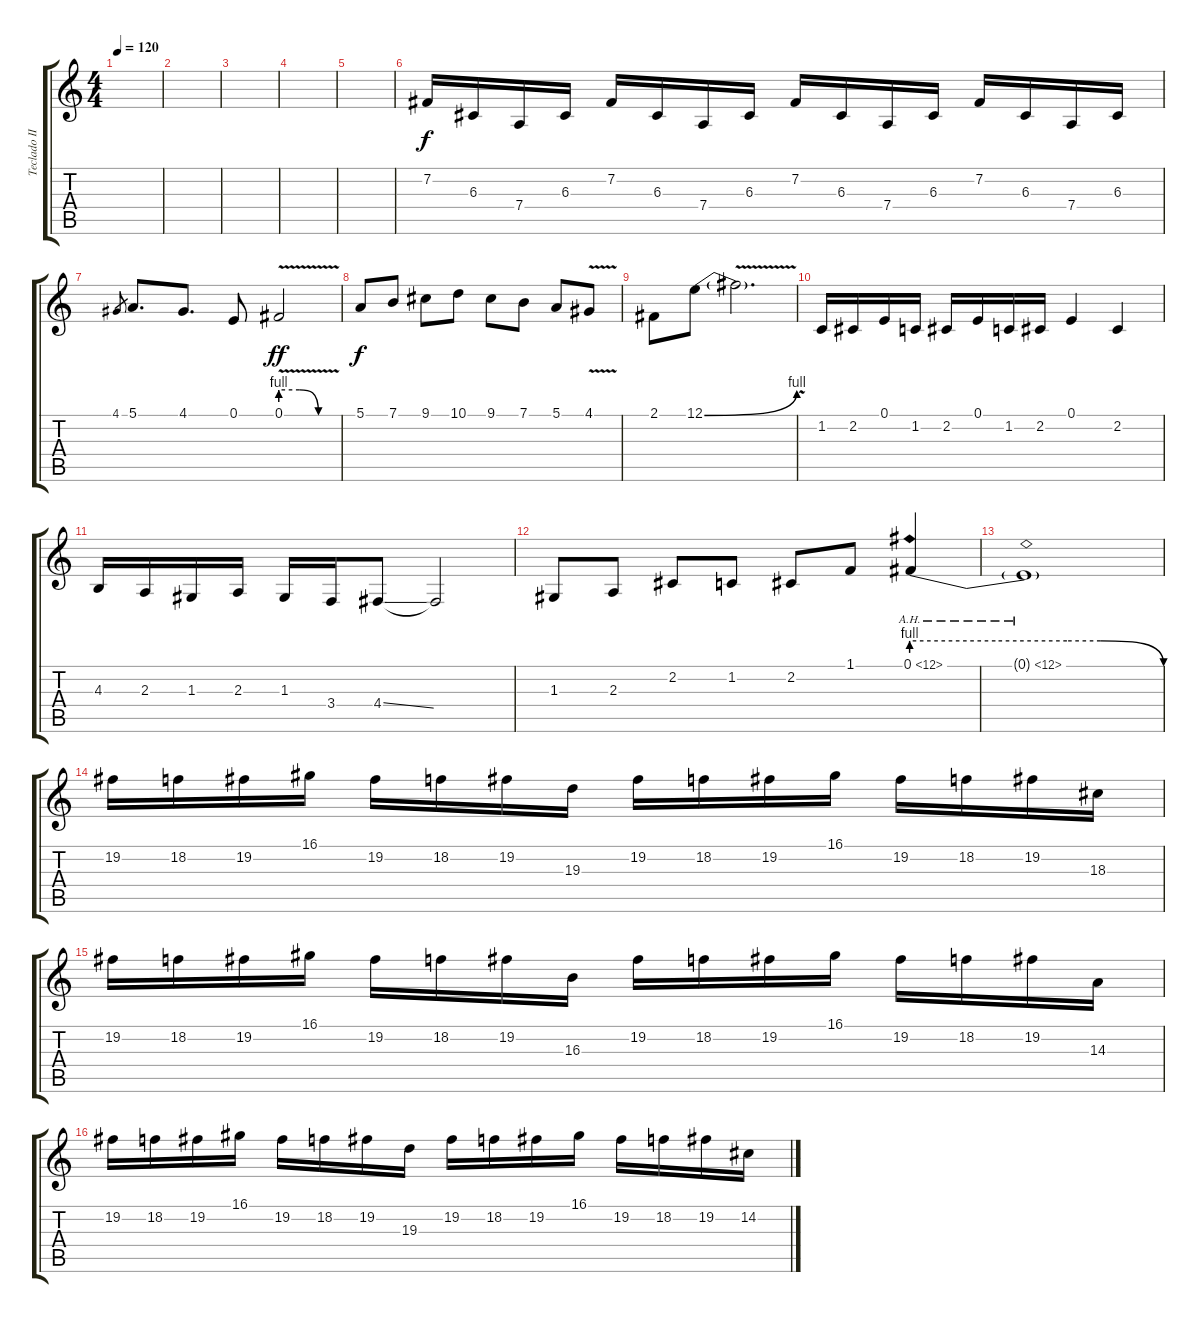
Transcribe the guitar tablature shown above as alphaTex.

\track ("Teclado II" "Teclado II") {instrument lead2sawtooth}
\staff {score tabs}
\tuning (E4 B3 G3 D3 A2 E2) {hide}
\ts (4 4)
\tempo 120
\clef g2
\ks c
|
|
|
|
|
7.2.16 6.3.16 7.4.16 6.3.16 7.2.16 6.3.16 7.4.16 6.3.16 7.2.16 6.3.16 7.4.16 6.3.16 7.2.16 6.3.16 7.4.16 6.3.16 |
4.1.8{gr} 5.1.8{d} 4.1.8{d} 0.1.8 0.1{be (custom 0 4 20 4 40 0 60 0) v}.2{dy ff} |
5.1.8{dy f} 7.1.8 9.1.8 10.1.8 9.1.8 7.1.8 5.1.8 4.1{v}.8 |
2.1.8 12.1{be (bend 0 0 60 4)}.8 12.1{v t}.2{d} |
1.2.16 2.2.16 0.1.16 1.2.16 2.2.16 0.1.16 1.2.16 2.2.16 0.1.4 2.2.4 |
4.3.16 2.3.16 1.3.16 2.3.16 1.3.16 3.4.16 4.4{ss}.8 4.4{t}.2 |
1.3.8 2.3.8 2.2.8 1.2.8 2.2.8 1.1.8 0.1{be (custom 0 4 20 4 37 4 45 4 60 0) ah 12}.4 |
0.1{ah 12 t}.1 |
19.2.16{volume 8} 18.2.16 19.2.16 16.1.16 19.2.16 18.2.16 19.2.16 19.3.16 19.2.16 18.2.16 19.2.16 16.1.16 19.2.16 18.2.16 19.2.16 18.3.16 |
19.2.16 18.2.16 19.2.16 16.1.16 19.2.16 18.2.16 19.2.16 16.3.16 19.2.16 18.2.16 19.2.16 16.1.16 19.2.16 18.2.16 19.2.16 14.3.16 |
19.2.16 18.2.16 19.2.16 16.1.16 19.2.16 18.2.16 19.2.16 19.3.16 19.2.16 18.2.16 19.2.16 16.1.16 19.2.16 18.2.16 19.2.16 14.2.16
